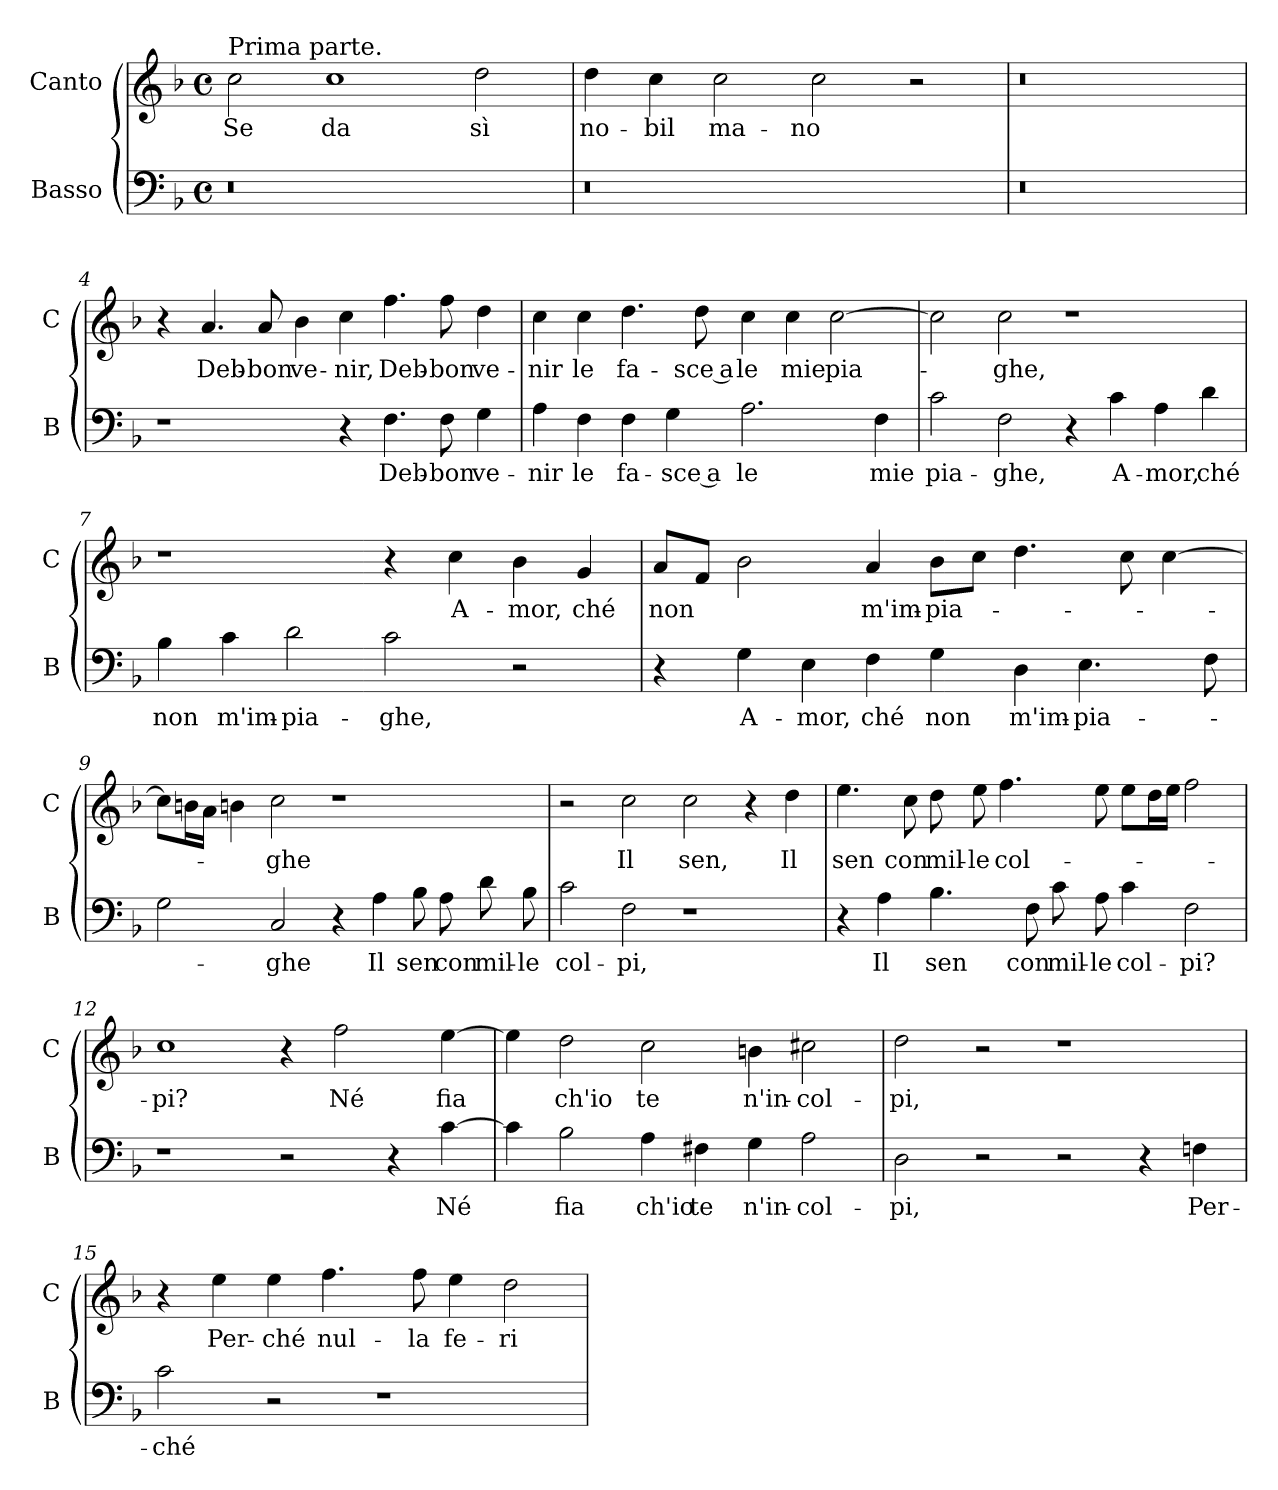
**kern	**text	**kern	**text
*part2	*part2	*part1	*part1
*staff2	*staff2	*staff1	*staff1
*I"Basso	*	*I"Canto	*
*I'B	*	*I'C	*
*clefF4	*	*clefG2	*
*k[b-]	*	*k[b-]	*
*d:	*	*d:	*
*M4/4	*	*M4/4	*
*met(c)	*	*met(c)	*
=	=	=	=
!	!	!LO:TX:a:t=Prima parte.	!
0r	.	2cc	Se
.	.	1cc	da
.	.	2dd	sì
=1	=1	=1	=1
0r	.	4dd	no-
.	.	4cc	-bil
.	.	2cc	ma-
.	.	2cc	-no
.	.	2r	.
=2	=2	=2	=2
0r	.	0r	.
=3	=3	=3	=3
0r	.	0r	.
=4	=4	=4	=4
1r	.	4r	.
.	.	4.a	Deb-
.	.	8a	-bon
.	.	4b-	ve-
4r	.	4cc	-nir,
4.F	Deb-	4.ff	Deb-
8F	-bon	8ff	-bon
4G	ve-	4dd	ve-
=5	=5	=5	=5
4A	-nir	4cc	-nir
4F	le	4cc	le
4F	fa-	4.dd	fa-
4G	-sce a	.	.
.	.	8dd	-sce a
2.A	le	4cc	le
.	.	4cc	mie
.	.	[2cc	pia-
4F	mie	.	.
=6	=6	=6	=6
2c	pia-	2cc]	.
2F	-ghe,	2cc	-ghe,
4r	.	1r	.
4c	A-	.	.
4A	-mor,	.	.
4d	ché	.	.
=7	=7	=7	=7
4B-	non	1r	.
4c	m'im-	.	.
2d	-pia-	.	.
2c	-ghe,	4r	.
.	.	4cc	A-
2r	.	4b-	-mor,
.	.	4g	ché
=8	=8	=8	=8
4r	.	8aL	non
.	.	8fJ	.
4G	A-	2b-	.
4E	-mor,	.	.
4F	ché	4a	m'im-
4G	non	8b-L	-pia-
.	.	8ccJ	.
4D	m'im-	4.dd	.
4.E	-pia-	.	.
.	.	8cc	.
.	.	[4cc	.
8F	.	.	.
=9	=9	=9	=9
2G	.	8ccL]	.
.	.	16bnL	.
.	.	16aJJ	.
.	.	4bn	.
2C	-ghe	2cc	-ghe
4r	.	1r	.
4A	Il	.	.
8B-	sen	.	.
8A	con	.	.
8d	mil-	.	.
8B-	-le	.	.
=10	=10	=10	=10
2c	col-	2r	.
2F	-pi,	2cc	Il
1r	.	2cc	sen,
.	.	4r	.
.	.	4dd	Il
=11	=11	=11	=11
4r	.	4.ee	sen
4A	Il	.	.
.	.	8cc	con
4.B-	sen	8dd	mil-
.	.	8ee	-le
.	.	4.ff	col-
8F	con	.	.
8c	mil-	.	.
8A	-le	8ee	.
4c	col-	8eeL	.
.	.	16ddL	.
.	.	16eeJJ	.
2F	-pi?	2ff	.
=12	=12	=12	=12
1r	.	1cc	-pi?
2r	.	4r	.
.	.	2ff	Né
4r	.	.	.
[4c	Né	[4ee	fia
=13	=13	=13	=13
4c]	.	4ee]	.
2B-	fia	2dd	ch'io
4A	ch'io	2cc	te
4F#X	te	.	.
4G	n'in-	4bn	n'in-
2A	-col-	2cc#X	-col-
=14	=14	=14	=14
2D	-pi,	2dd	-pi,
2r	.	2r	.
2r	.	1r	.
4r	.	.	.
4Fn	Per-	.	.
=15	=15	=15	=15
2c	-ché	4r	.
.	.	4ee	Per-
2r	.	4ee	-ché
.	.	4.ff	nul-
1r	.	.	.
.	.	8ff	-la
.	.	4ee	fe-
.	.	2dd	-ri-
=	=	=	=
*-	*-	*-	*-
